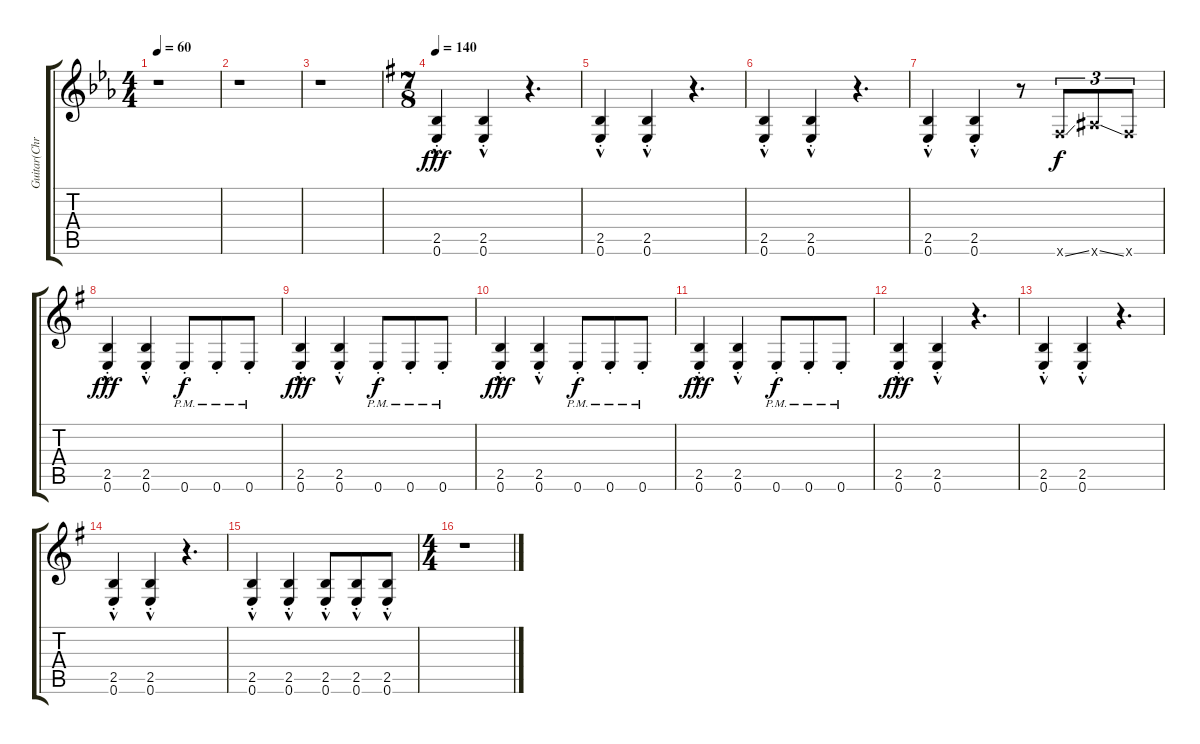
\track ("Guitar(Chris Caffery)" "Guitar(Chr") {instrument distortionguitar}
\staff {score tabs}
\tuning (E4 B3 G3 D3 A2 E2) {hide}
\ts (4 4)
\tempo 60
\clef g2
\ks eb
r.1{dy f} |
r.1 |
r.1 |
\ts (7 8)
\tempo 140
\ks g
(2.5{hac st} 0.6{hac st}).4{dy fff} (2.5{hac st} 0.6{hac st}).4 r.4{d} |
(2.5{hac st} 0.6{hac st}).4 (2.5{hac st} 0.6{hac st}).4 r.4{d} |
(2.5{hac st} 0.6{hac st}).4 (2.5{hac st} 0.6{hac st}).4 r.4{d} |
(2.5{hac st} 0.6{hac st}).4 (2.5{hac st} 0.6{hac st}).4 r.8 2.6{ss x}.8{tu (3 2) dy f} 6.6{ss x}.8{tu (3 2)} 2.6{x}.8{tu (3 2)} |
(2.5{hac st} 0.6{hac st}).4{dy fff} (2.5{hac st} 0.6{hac st}).4 0.6{pm st}.8{dy f} 0.6{pm st}.8 0.6{pm st}.8 |
(2.5{hac st} 0.6{hac st}).4{dy fff} (2.5{hac st} 0.6{hac st}).4 0.6{pm st}.8{dy f} 0.6{pm st}.8 0.6{pm st}.8 |
(2.5{hac st} 0.6{hac st}).4{dy fff} (2.5{hac st} 0.6{hac st}).4 0.6{pm st}.8{dy f} 0.6{pm st}.8 0.6{pm st}.8 |
(2.5{hac st} 0.6{hac st}).4{dy fff} (2.5{hac st} 0.6{hac st}).4 0.6{pm st}.8{dy f} 0.6{pm st}.8 0.6{pm st}.8 |
(2.5{hac st} 0.6{hac st}).4{dy fff} (2.5{hac st} 0.6{hac st}).4 r.4{d} |
(2.5{hac st} 0.6{hac st}).4 (2.5{hac st} 0.6{hac st}).4 r.4{d} |
(2.5{hac st} 0.6{hac st}).4 (2.5{hac st} 0.6{hac st}).4 r.4{d} |
(2.5{hac st} 0.6{hac st}).4 (2.5{hac st} 0.6{hac st}).4 (2.5{hac st} 0.6{hac st}).8 (2.5{hac st} 0.6{hac st}).8 (2.5{hac st} 0.6{hac st}).8 |
\ts (4 4)
r.1
